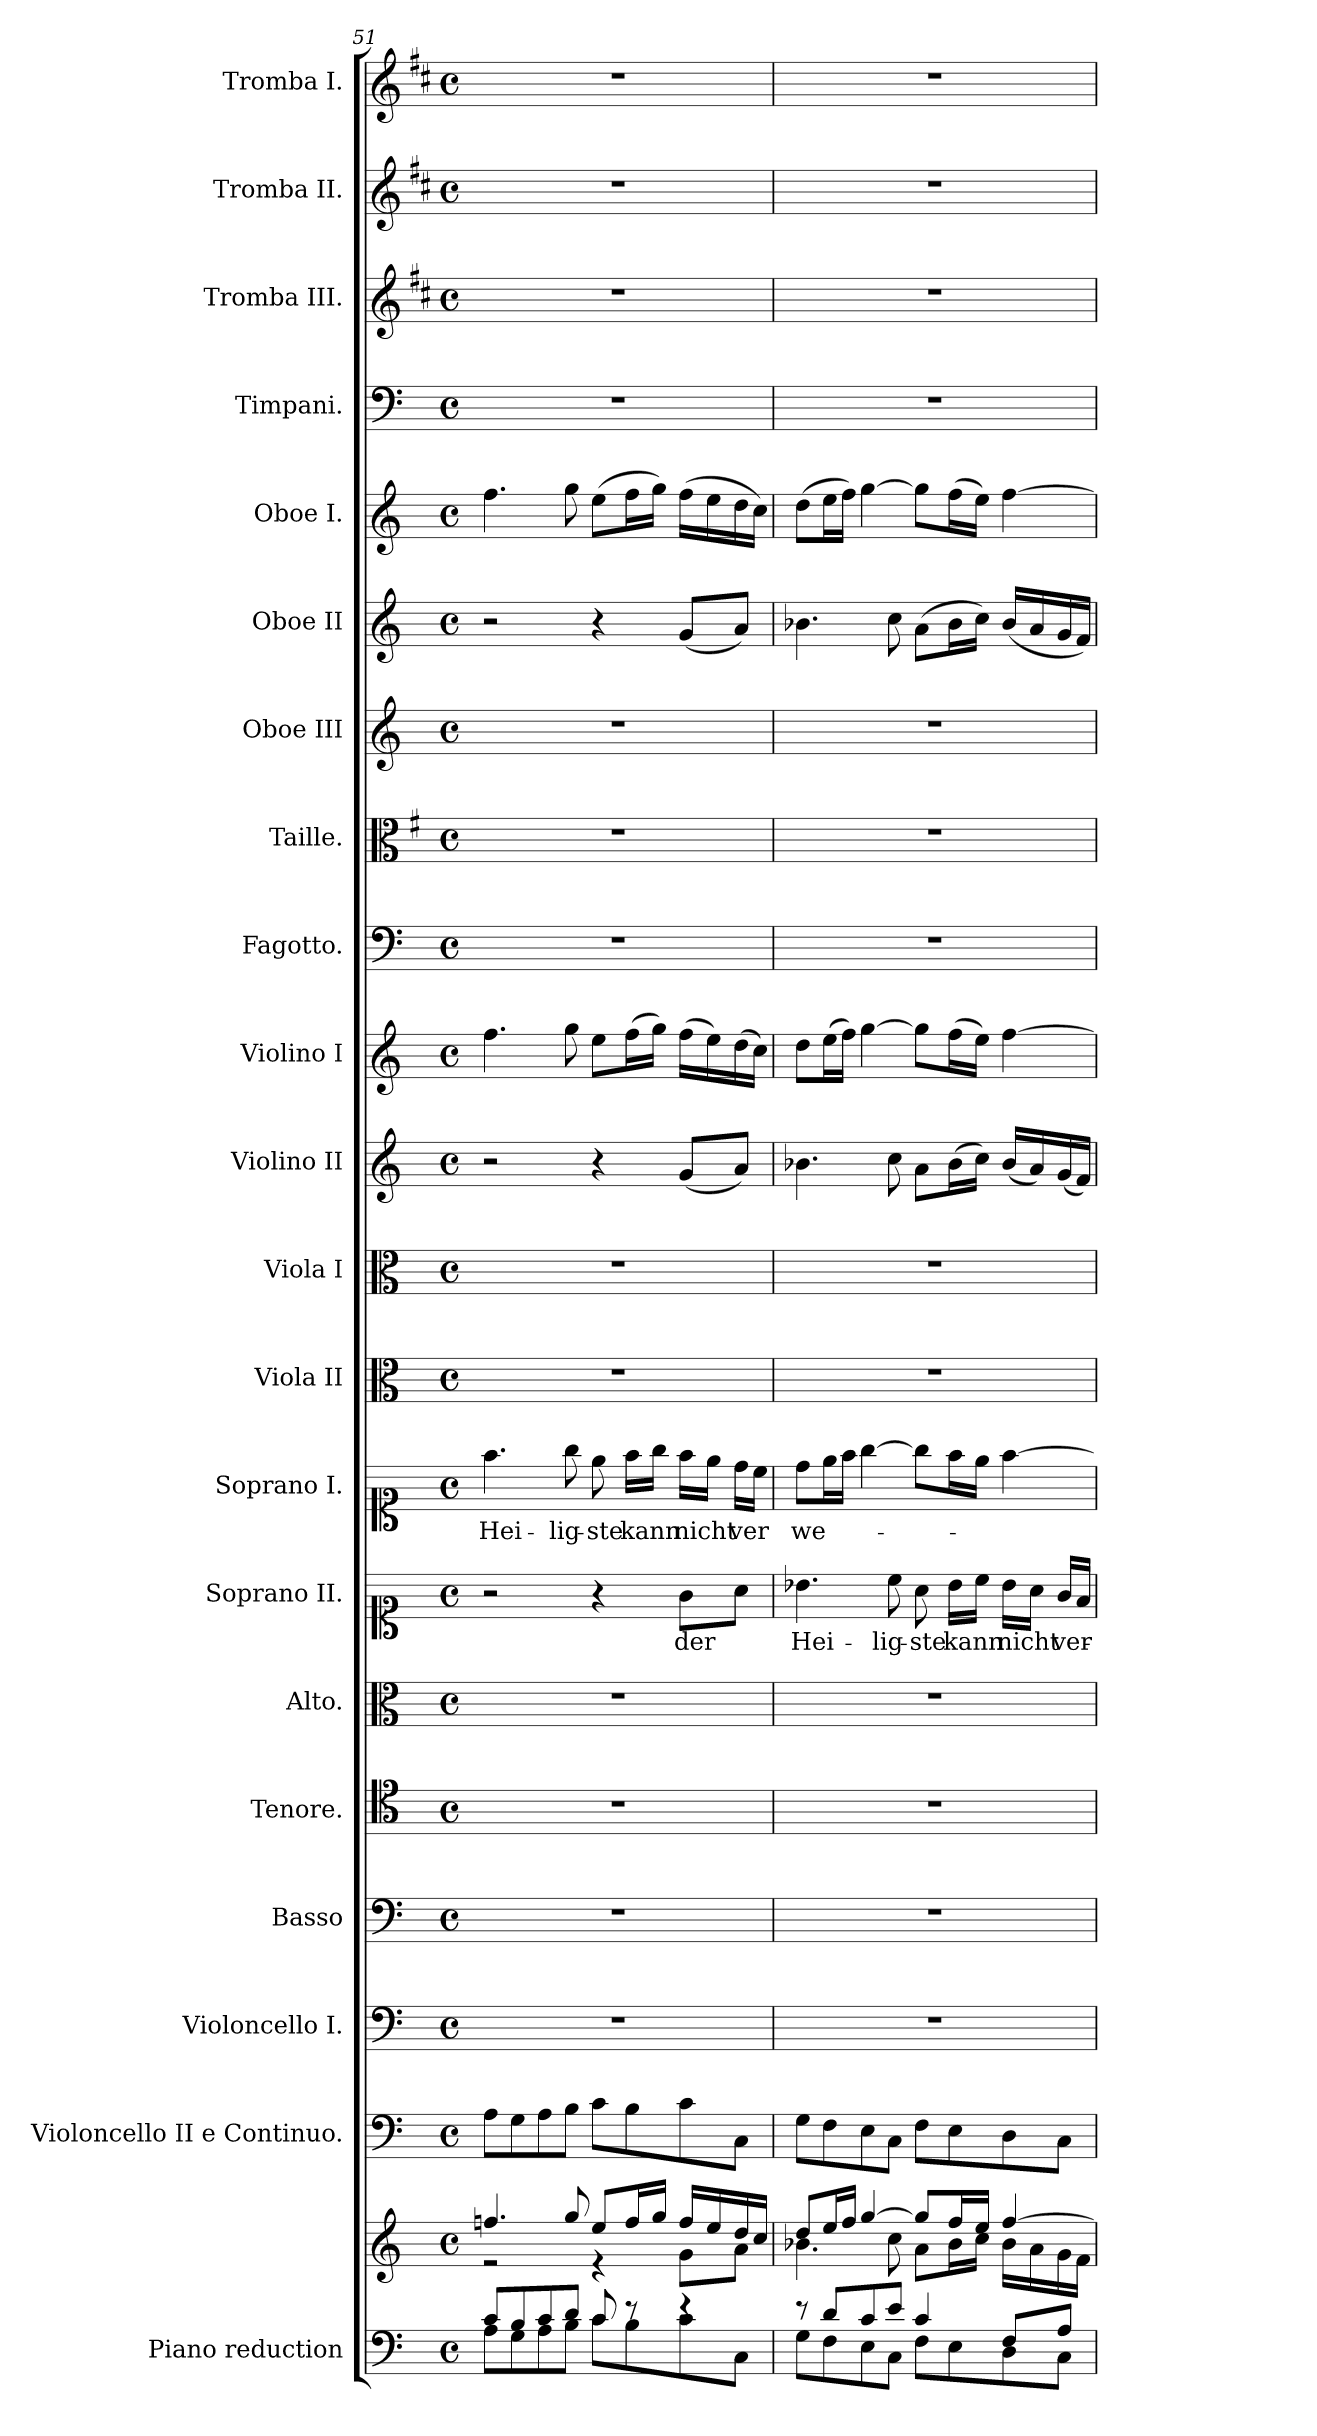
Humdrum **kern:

**kern	**kern	**kern	**kern	**kern	**kern	**kern	**kern	**text	**kern	**text	**kern	**kern	**kern	**kern	**kern	**kern	**kern	**kern	**kern	**kern	**kern	**kern	**kern
*part21	*part21	*part20	*part19	*part18	*part17	*part16	*part15	*part15	*part14	*part14	*part13	*part12	*part11	*part10	*part9	*part8	*part7	*part6	*part5	*part4	*part3	*part2	*part1
*staff22	*staff21	*staff20	*staff19	*staff18	*staff17	*staff16	*staff15	*staff15	*staff14	*staff14	*staff13	*staff12	*staff11	*staff10	*staff9	*staff8	*staff7	*staff6	*staff5	*staff4	*staff3	*staff2	*staff1
*I"Piano reduction	*	*I"Violoncello II e Continuo.	*I"Violoncello I.	*I"Basso	*I"Tenore.	*I"Alto.	*I"Soprano II.	*	*I"Soprano I.	*	*I"Viola II	*I"Viola I	*I"Violino II	*I"Violino I	*I"Fagotto.	*I"Taille.	*I"Oboe III	*I"Oboe II	*I"Oboe I.	*I"Timpani.	*I"Tromba III.	*I"Tromba II.	*I"Tromba I.
*I'Pno	*	*I'Vc	*I'Vc	*	*	*	*	*	*	*	*	*I'Vla	*	*I'Vln	*	*	*I'Ob	*I'Ob	*I'Ob	*I'Timp	*	*	*
!!LO:PB:g=z
*clefF4	*clefG2	*clefF4	*clefF4	*clefF4	*clefC4	*clefC3	*clefC1	*	*clefC1	*	*clefC3	*clefC3	*clefG2	*clefG2	*clefF4	*clefC3	*clefG2	*clefG2	*clefG2	*clefF4	*clefG2	*clefG2	*clefG2
*	*	*	*ITrd-7c-12	*	*	*	*	*	*	*	*	*	*	*	*	*ITrd4c7	*	*	*	*	*ITrd1c2	*ITrd1c2	*ITrd1c2
*k[]	*k[]	*k[]	*k[]	*k[]	*k[]	*k[]	*k[]	*	*k[]	*	*k[]	*k[]	*k[]	*k[]	*k[]	*k[]	*k[]	*k[]	*k[]	*k[]	*k[]	*k[]	*k[]
*M4/4	*M4/4	*M4/4	*M4/4	*M4/4	*M4/4	*M4/4	*M4/4	*	*M4/4	*	*M4/4	*M4/4	*M4/4	*M4/4	*M4/4	*M4/4	*M4/4	*M4/4	*M4/4	*M4/4	*M4/4	*M4/4	*M4/4
*met(c)	*met(c)	*met(c)	*met(c)	*met(c)	*met(c)	*met(c)	*met(c)	*	*met(c)	*	*met(c)	*met(c)	*met(c)	*met(c)	*met(c)	*met(c)	*met(c)	*met(c)	*met(c)	*met(c)	*met(c)	*met(c)	*met(c)
=51	=51	=51	=51	=51	=51	=51	=51	=51	=51	=51	=51	=51	=51	=51	=51	=51	=51	=51	=51	=51	=51	=51	=51
*^	*^	*	*	*	*	*	*	*	*	*	*	*	*	*	*	*	*	*	*	*	*	*	*
!	!	!	!	!	!	!	!	!	!	!	!	!LO:LY:b	!	!	!	!	!	!	!	!	!	!	!	!	!
8c/L	8A\L	4.ffn/	2r	8A\L	1r	1r	1r	1r	2r	.	4.ff\	Hei-	1r	1r	2r	4.ff\	1r	1r	1r	2r	4.ff\	1r	1r	1r	1r
8B/	8G\	.	.	8G\	.	.	.	.	.	.	.	.	.	.	.	.	.	.	.	.	.	.	.	.	.
8c/	8A\	.	.	8A\	.	.	.	.	.	.	.	.	.	.	.	.	.	.	.	.	.	.	.	.	.
!	!	!	!	!	!	!	!	!	!	!	!	!LO:LY:b	!	!	!	!	!	!	!	!	!	!	!	!	!
8d/J	8B\J	8gg/	.	8B\J	.	.	.	.	.	.	8gg\	-lig-	.	.	.	8gg\	.	.	.	.	8gg\	.	.	.	.
!	!	!	!	!	!	!	!	!	!	!	!	!LO:LY:b	!	!	!	!	!	!	!	!	!	!	!	!	!
8c/	8c\L	8ee/L	4r	8c\L	.	.	.	.	4r	.	8ee\	-ste	.	.	4r	8ee\L	.	.	.	4r	(>8ee\L	.	.	.	.
!	!	!	!	!	!	!	!	!	!	!	!	!LO:LY:b	!	!	!	!	!	!	!	!	!	!	!	!	!
8re	8B\	16ff/L	.	8B\	.	.	.	.	.	.	16ff\LL	kann	.	.	.	(>16ff\L	.	.	.	.	16ff\L	.	.	.	.
.	.	16gg/JJ	.	.	.	.	.	.	.	.	16gg\JJ	.	.	.	.	16gg\JJ)	.	.	.	.	16gg\JJ)	.	.	.	.
!	!	!	!	!	!	!	!	!	!	!LO:LY:b	!	!LO:LY:b	!	!	!	!	!	!	!	!	!	!	!	!	!
4re	8c\	16ff/LL	8g\L	8c\	.	.	.	.	8g\L	der	16ff\LL	nicht	.	.	(<8g/L	(>16ff\LL	.	.	.	(<8g/L	(>16ff\LL	.	.	.	.
.	.	16ee/	.	.	.	.	.	.	.	.	16ee\JJ	.	.	.	.	16ee\)	.	.	.	.	16ee\	.	.	.	.
!	!	!	!	!	!	!	!	!	!	!	!	!LO:LY:b	!	!	!	!	!	!	!	!	!	!	!	!	!
.	8C\J	16dd/	8a\J	8C\J	.	.	.	.	8a\J	.	16dd\LL	ver	.	.	8a/J)	(>16dd\	.	.	.	8a/J)	16dd\	.	.	.	.
.	.	16cc/JJ	.	.	.	.	.	.	.	.	16cc\JJ	.	.	.	.	16cc\JJ)	.	.	.	.	16cc\JJ)	.	.	.	.
=52	=52	=52	=52	=52	=52	=52	=52	=52	=52	=52	=52	=52	=52	=52	=52	=52	=52	=52	=52	=52	=52	=52	=52	=52	=52
!	!	!	!	!	!	!	!	!	!	!LO:LY:b	!	!LO:LY:b	!	!	!	!	!	!	!	!	!	!	!	!	!
8re	8G\L	8dd/L	4.b-X\	8G\L	1r	1r	1r	1r	4.b-X\	Hei-	8dd\L	we-	1r	1r	4.b-X\	8dd\L	1r	1r	1r	4.b-X\	(>8dd\L	1r	1r	1r	1r
8d/L	8F\	16ee/L	.	8F\	.	.	.	.	.	.	16ee\L	.	.	.	.	(>16ee\L	.	.	.	.	16ee\L	.	.	.	.
.	.	16ff/JJ	.	.	.	.	.	.	.	.	16ff\JJ	.	.	.	.	16ff\JJ)	.	.	.	.	16ff\JJ)	.	.	.	.
8c/	8E\	[4gg/	.	8E\	.	.	.	.	.	.	[4gg\	.	.	.	.	[4gg\	.	.	.	.	[4gg\	.	.	.	.
!	!	!	!	!	!	!	!	!	!	!LO:LY:b	!	!	!	!	!	!	!	!	!	!	!	!	!	!	!
8e/J	8C\J	.	8cc\	8C\J	.	.	.	.	8cc\	-lig-	.	.	.	.	8cc\	.	.	.	.	8cc\	.	.	.	.	.
!	!	!	!	!	!	!	!	!	!	!LO:LY:b	!	!	!	!	!	!	!	!	!	!	!	!	!	!	!
4c/	8F\L	8gg/L]	8a\L	8F\L	.	.	.	.	8a\	-ste	8gg\L]	.	.	.	8a\L	8gg\L]	.	.	.	(>8a\L	8gg\L]	.	.	.	.
!	!	!	!	!	!	!	!	!	!	!LO:LY:b	!	!	!	!	!	!	!	!	!	!	!	!	!	!	!
.	8E\	16ff/L	16b-\L	8E\	.	.	.	.	16b-\LL	kann	16ff\L	.	.	.	(>16b-\L	(>16ff\L	.	.	.	16b-\L	(>16ff\L	.	.	.	.
.	.	16ee/JJ	16cc\JJ	.	.	.	.	.	16cc\JJ	.	16ee\JJ	.	.	.	16cc\JJ)	16ee\JJ)	.	.	.	16cc\JJ)	16ee\JJ)	.	.	.	.
!	!	!	!	!	!	!	!	!	!	!LO:LY:b	!	!	!	!	!	!	!	!	!	!	!	!	!	!	!
8F/L	8D\	[4ff/	16b-\LL	8D\	.	.	.	.	16b-\LL	nicht	[4ff\	.	.	.	(<16b-/LL	[4ff\	.	.	.	(<16b-/LL	[4ff\	.	.	.	.
.	.	.	16a\	.	.	.	.	.	16a\JJ	.	.	.	.	.	16a/)	.	.	.	.	16a/	.	.	.	.	.
!	!	!	!	!	!	!	!	!	!	!LO:LY:b	!	!	!	!	!	!	!	!	!	!	!	!	!	!	!
8A/J	8C\J	.	16g\	8C\J	.	.	.	.	16g/LL	ver-	.	.	.	.	(<16g/	.	.	.	.	16g/	.	.	.	.	.
.	.	.	16f\JJ	.	.	.	.	.	16f/JJ	.	.	.	.	.	16f/JJ)	.	.	.	.	16f/JJ)	.	.	.	.	.
*v	*v	*	*	*	*	*	*	*	*	*	*	*	*	*	*	*	*	*	*	*	*	*	*	*	*
*	*v	*v	*	*	*	*	*	*	*	*	*	*	*	*	*	*	*	*	*	*	*	*	*	*
=	=	=	=	=	=	=	=	=	=	=	=	=	=	=	=	=	=	=	=	=	=	=	=
*-	*-	*-	*-	*-	*-	*-	*-	*-	*-	*-	*-	*-	*-	*-	*-	*-	*-	*-	*-	*-	*-	*-	*-
